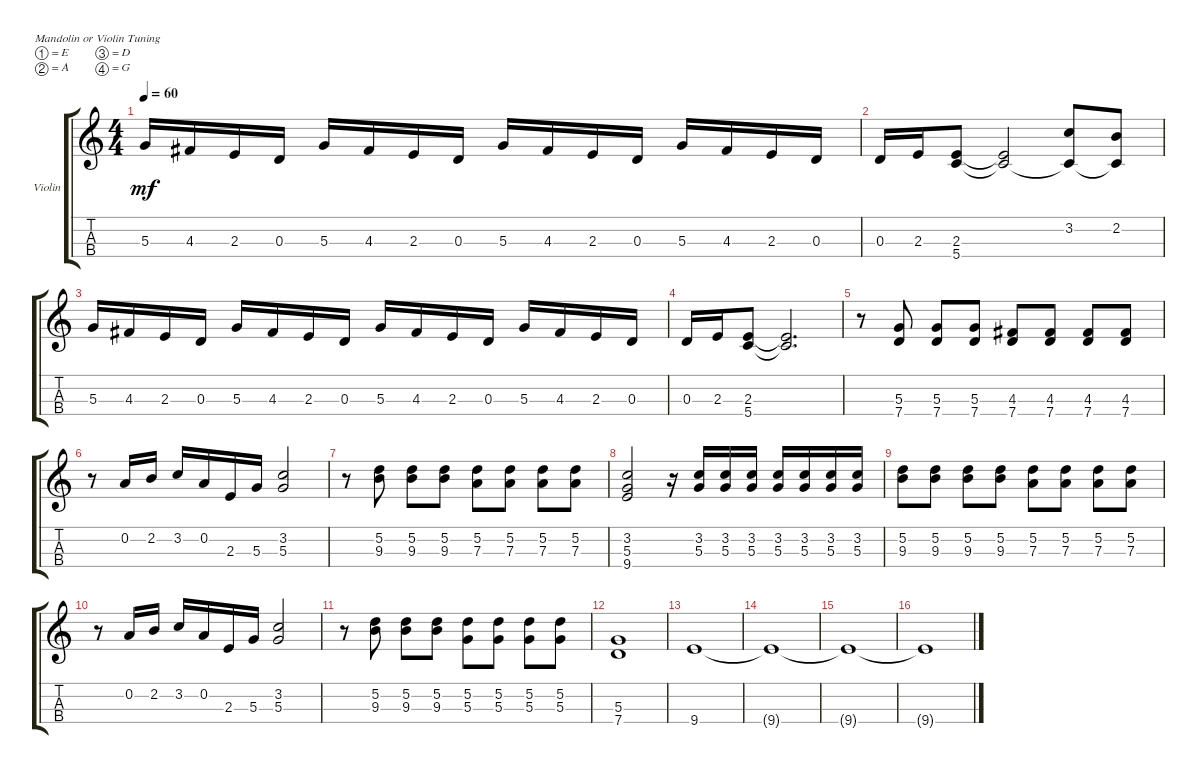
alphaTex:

\defaultSystemsLayout 4
\bracketExtendMode groupsimilarinstruments
\firstSystemTrackNameOrientation horizontal
\otherSystemsTrackNameOrientation horizontal
\track ("Violin" "Violin") {instrument violin}
\staff {score tabs}
\tuning (E5 A4 D4 G3)
\ts (4 4)
\tempo 60
\clef g2
\scale
0.333333
\ks c
5.3.16{dy mf} 4.3.16 2.3.16 0.3.16 5.3.16 4.3.16 2.3.16 0.3.16 5.3.16 4.3.16 2.3.16 0.3.16 5.3.16 4.3.16 2.3.16 0.3.16 |
\scale
0.333333 0.3.16 2.3.16 (2.3 5.4).8 (2.3{t} 5.4{t}).2 (3.2 5.4{t}).8 (2.2 5.4{t}).8 |
\scale
0.333333 5.3.16 4.3.16 2.3.16 0.3.16 5.3.16 4.3.16 2.3.16 0.3.16 5.3.16 4.3.16 2.3.16 0.3.16 5.3.16 4.3.16 2.3.16 0.3.16 |
\scale
0.333333 0.3.16 2.3.16 (2.3 5.4).8 (2.3{t} 5.4{t}).2{d} |
\scale
0.333333 r.8 (5.3 7.4).8 (5.3 7.4).8 (5.3 7.4).8 (4.3 7.4).8 (4.3 7.4).8 (4.3 7.4).8 (4.3 7.4).8 |
\scale
0.333333 r.8 0.2.16 2.2.16 3.2.16 0.2.16 2.3.16 5.3.16 (3.2 5.3).2 |
\scale
0.333333 r.8 (5.2 9.3).8 (5.2 9.3).8 (5.2 9.3).8 (5.2 7.3).8 (5.2 7.3).8 (5.2 7.3).8 (5.2 7.3).8 |
\scale
0.333333 (3.2 5.3 9.4).2 r.16 (3.2 5.3).16 (3.2 5.3).16 (3.2 5.3).16 (3.2 5.3).16 (3.2 5.3).16 (3.2 5.3).16 (3.2 5.3).16 |
\scale
0.333333 (5.2 9.3).8 (5.2 9.3).8 (5.2 9.3).8 (5.2 9.3).8 (5.2 7.3).8 (5.2 7.3).8 (5.2 7.3).8 (5.2 7.3).8 |
\scale
0.333333 r.8 0.2.16 2.2.16 3.2.16 0.2.16 2.3.16 5.3.16 (3.2 5.3).2 |
\scale
0.333333 r.8 (5.2 9.3).8 (5.2 9.3).8 (5.2 9.3).8 (5.2 5.3).8 (5.2 5.3).8 (5.2 5.3).8 (5.2 5.3).8 |
\scale
0.333333 (5.3 7.4).1 |
\scale
0.333333 9.4.1 |
\scale
0.333333 9.4{t}.1 |
\scale
0.333333 9.4{t}.1 |
\scale
0.333333 9.4{t}.1
